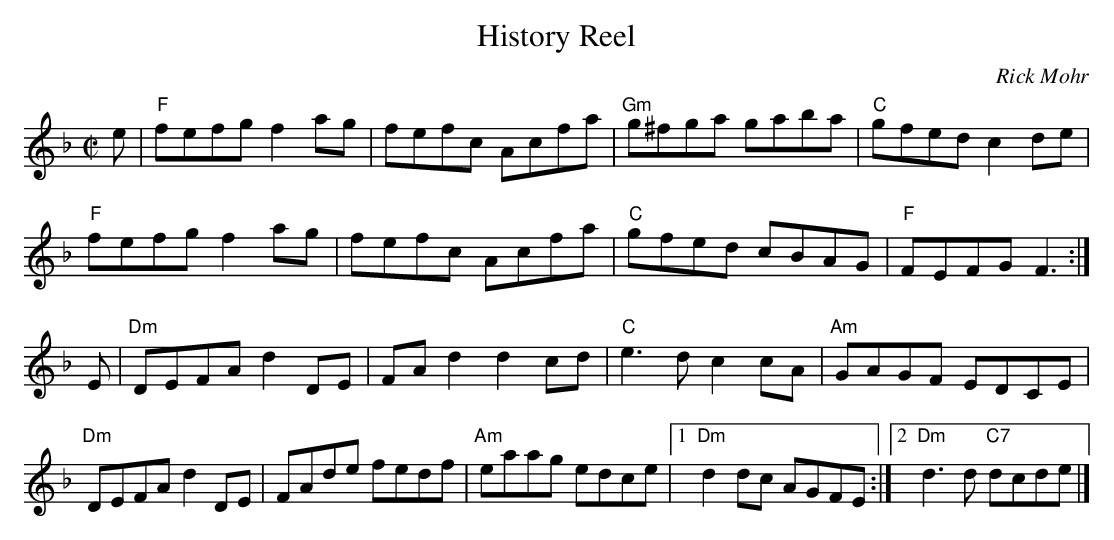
X:1
T:History Reel
C:Rick Mohr
L:1/8
M:C|
K:F
e|"F"fefg f2ag|fefc Acfa|"Gm"g^fga gaba|"C"gfed c2de|
"F"fefg f2ag|fefc Acfa|"C"gfed cBAG|"F"FEFG F3:|
E|"Dm"DEFA d2DE|FAd2 d2cd|"C"e3d c2cA|"Am"GAGF EDCE|
"Dm"DEFA d2DE|FAde fedf|"Am"eaag edce|1"Dm"d2dc AGFE:|2"Dm"d3d "C7"dcde|]
